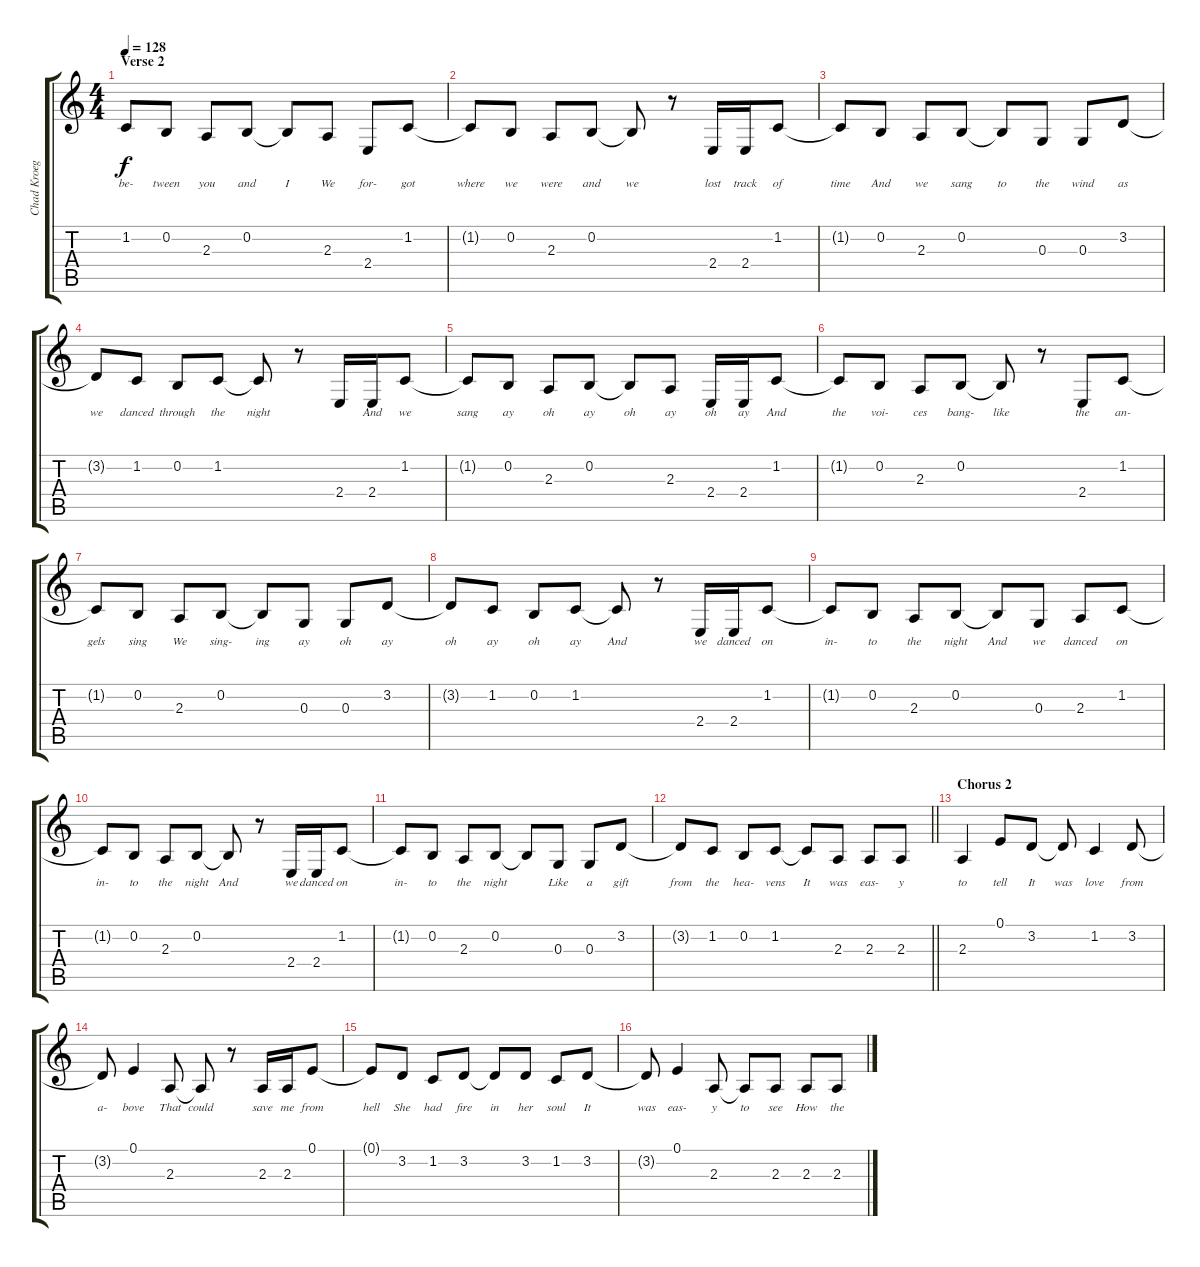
\track ("Chad Kroeger (voice)" "Chad Kroeg") {instrument tenorsax}
\staff {score tabs}
\tuning (E4 B3 G3 D3 A2 E2) {hide}
\ts (4 4)
\section ("" "Verse 2")
\tempo 128
\clef g2
\ks c
1.2{t}.8{lyrics (0 "be-") lyrics (1 "") lyrics (2 "") lyrics (3 "") lyrics (4 "") dy f} 0.2.8{lyrics (0 "tween") lyrics (1 "") lyrics (2 "") lyrics (3 "") lyrics (4 "")} 2.3.8{lyrics (0 "you") lyrics (1 "") lyrics (2 "") lyrics (3 "") lyrics (4 "")} 0.2.8{lyrics (0 "and") lyrics (1 "") lyrics (2 "") lyrics (3 "") lyrics (4 "")} 0.2{t}.8{lyrics (0 "I") lyrics (1 "") lyrics (2 "") lyrics (3 "") lyrics (4 "")} 2.3.8{lyrics (0 "We") lyrics (1 "") lyrics (2 "") lyrics (3 "") lyrics (4 "")} 2.4.8{lyrics (0 "for-") lyrics (1 "") lyrics (2 "") lyrics (3 "") lyrics (4 "")} 1.2.8{lyrics (0 "got") lyrics (1 "") lyrics (2 "") lyrics (3 "") lyrics (4 "")} |
1.2{t}.8{lyrics (0 "where") lyrics (1 "") lyrics (2 "") lyrics (3 "") lyrics (4 "")} 0.2.8{lyrics (0 "we") lyrics (1 "") lyrics (2 "") lyrics (3 "") lyrics (4 "")} 2.3.8{lyrics (0 "were") lyrics (1 "") lyrics (2 "") lyrics (3 "") lyrics (4 "")} 0.2.8{lyrics (0 "and") lyrics (1 "") lyrics (2 "") lyrics (3 "") lyrics (4 "")} 0.2{t}.8{lyrics (0 "we") lyrics (1 "") lyrics (2 "") lyrics (3 "") lyrics (4 "")} r.8 2.4.16{lyrics (0 "lost") lyrics (1 "") lyrics (2 "") lyrics (3 "") lyrics (4 "")} 2.4.16{lyrics (0 "track") lyrics (1 "") lyrics (2 "") lyrics (3 "") lyrics (4 "")} 1.2.8{lyrics (0 "of") lyrics (1 "") lyrics (2 "") lyrics (3 "") lyrics (4 "")} |
1.2{t}.8{lyrics (0 "time") lyrics (1 "") lyrics (2 "") lyrics (3 "") lyrics (4 "")} 0.2.8{lyrics (0 "And") lyrics (1 "") lyrics (2 "") lyrics (3 "") lyrics (4 "")} 2.3.8{lyrics (0 "we") lyrics (1 "") lyrics (2 "") lyrics (3 "") lyrics (4 "")} 0.2.8{lyrics (0 "sang") lyrics (1 "") lyrics (2 "") lyrics (3 "") lyrics (4 "")} 0.2{t}.8{lyrics (0 "to") lyrics (1 "") lyrics (2 "") lyrics (3 "") lyrics (4 "")} 0.3.8{lyrics (0 "the") lyrics (1 "") lyrics (2 "") lyrics (3 "") lyrics (4 "")} 0.3.8{lyrics (0 "wind") lyrics (1 "") lyrics (2 "") lyrics (3 "") lyrics (4 "")} 3.2.8{lyrics (0 "as") lyrics (1 "") lyrics (2 "") lyrics (3 "") lyrics (4 "")} |
3.2{t}.8{lyrics (0 "we") lyrics (1 "") lyrics (2 "") lyrics (3 "") lyrics (4 "")} 1.2.8{lyrics (0 "danced") lyrics (1 "") lyrics (2 "") lyrics (3 "") lyrics (4 "")} 0.2.8{lyrics (0 "through") lyrics (1 "") lyrics (2 "") lyrics (3 "") lyrics (4 "")} 1.2.8{lyrics (0 "the") lyrics (1 "") lyrics (2 "") lyrics (3 "") lyrics (4 "")} 1.2{t}.8{lyrics (0 "night") lyrics (1 "") lyrics (2 "") lyrics (3 "") lyrics (4 "")} r.8 2.4.16{lyrics (0 "") lyrics (1 "") lyrics (2 "") lyrics (3 "") lyrics (4 "")} 2.4.16{lyrics (0 "And") lyrics (1 "") lyrics (2 "") lyrics (3 "") lyrics (4 "")} 1.2.8{lyrics (0 "we") lyrics (1 "") lyrics (2 "") lyrics (3 "") lyrics (4 "")} |
1.2{t}.8{lyrics (0 "sang") lyrics (1 "") lyrics (2 "") lyrics (3 "") lyrics (4 "")} 0.2.8{lyrics (0 "ay") lyrics (1 "") lyrics (2 "") lyrics (3 "") lyrics (4 "")} 2.3.8{lyrics (0 "oh") lyrics (1 "") lyrics (2 "") lyrics (3 "") lyrics (4 "")} 0.2.8{lyrics (0 "ay") lyrics (1 "") lyrics (2 "") lyrics (3 "") lyrics (4 "")} 0.2{t}.8{lyrics (0 "oh") lyrics (1 "") lyrics (2 "") lyrics (3 "") lyrics (4 "")} 2.3.8{lyrics (0 "ay") lyrics (1 "") lyrics (2 "") lyrics (3 "") lyrics (4 "")} 2.4.16{lyrics (0 "oh") lyrics (1 "") lyrics (2 "") lyrics (3 "") lyrics (4 "")} 2.4.16{lyrics (0 "ay") lyrics (1 "") lyrics (2 "") lyrics (3 "") lyrics (4 "")} 1.2.8{lyrics (0 "And") lyrics (1 "") lyrics (2 "") lyrics (3 "") lyrics (4 "")} |
1.2{t}.8{lyrics (0 "the") lyrics (1 "") lyrics (2 "") lyrics (3 "") lyrics (4 "")} 0.2.8{lyrics (0 "voi-") lyrics (1 "") lyrics (2 "") lyrics (3 "") lyrics (4 "")} 2.3.8{lyrics (0 "ces") lyrics (1 "") lyrics (2 "") lyrics (3 "") lyrics (4 "")} 0.2.8{lyrics (0 "bang-") lyrics (1 "") lyrics (2 "") lyrics (3 "") lyrics (4 "")} 0.2{t}.8{lyrics (0 "like") lyrics (1 "") lyrics (2 "") lyrics (3 "") lyrics (4 "")} r.8 2.4.8{lyrics (0 "the") lyrics (1 "") lyrics (2 "") lyrics (3 "") lyrics (4 "")} 1.2.8{lyrics (0 "an-") lyrics (1 "") lyrics (2 "") lyrics (3 "") lyrics (4 "")} |
1.2{t}.8{lyrics (0 "gels") lyrics (1 "") lyrics (2 "") lyrics (3 "") lyrics (4 "")} 0.2.8{lyrics (0 "sing") lyrics (1 "") lyrics (2 "") lyrics (3 "") lyrics (4 "")} 2.3.8{lyrics (0 "We") lyrics (1 "") lyrics (2 "") lyrics (3 "") lyrics (4 "")} 0.2.8{lyrics (0 "sing-") lyrics (1 "") lyrics (2 "") lyrics (3 "") lyrics (4 "")} 0.2{t}.8{lyrics (0 "ing") lyrics (1 "") lyrics (2 "") lyrics (3 "") lyrics (4 "")} 0.3.8{lyrics (0 "ay") lyrics (1 "") lyrics (2 "") lyrics (3 "") lyrics (4 "")} 0.3.8{lyrics (0 "oh") lyrics (1 "") lyrics (2 "") lyrics (3 "") lyrics (4 "")} 3.2.8{lyrics (0 "ay") lyrics (1 "") lyrics (2 "") lyrics (3 "") lyrics (4 "")} |
3.2{t}.8{lyrics (0 "oh") lyrics (1 "") lyrics (2 "") lyrics (3 "") lyrics (4 "")} 1.2.8{lyrics (0 "ay") lyrics (1 "") lyrics (2 "") lyrics (3 "") lyrics (4 "")} 0.2.8{lyrics (0 "oh") lyrics (1 "") lyrics (2 "") lyrics (3 "") lyrics (4 "")} 1.2.8{lyrics (0 "ay") lyrics (1 "") lyrics (2 "") lyrics (3 "") lyrics (4 "")} 1.2{t}.8{lyrics (0 "And") lyrics (1 "") lyrics (2 "") lyrics (3 "") lyrics (4 "")} r.8 2.4.16{lyrics (0 "we") lyrics (1 "") lyrics (2 "") lyrics (3 "") lyrics (4 "")} 2.4.16{lyrics (0 "danced") lyrics (1 "") lyrics (2 "") lyrics (3 "") lyrics (4 "")} 1.2.8{lyrics (0 "on") lyrics (1 "") lyrics (2 "") lyrics (3 "") lyrics (4 "")} |
1.2{t}.8{lyrics (0 "in-") lyrics (1 "") lyrics (2 "") lyrics (3 "") lyrics (4 "")} 0.2.8{lyrics (0 "to") lyrics (1 "") lyrics (2 "") lyrics (3 "") lyrics (4 "")} 2.3.8{lyrics (0 "the") lyrics (1 "") lyrics (2 "") lyrics (3 "") lyrics (4 "")} 0.2.8{lyrics (0 "night") lyrics (1 "") lyrics (2 "") lyrics (3 "") lyrics (4 "")} 0.2{t}.8{lyrics (0 "And") lyrics (1 "") lyrics (2 "") lyrics (3 "") lyrics (4 "")} 0.3.8{lyrics (0 "we") lyrics (1 "") lyrics (2 "") lyrics (3 "") lyrics (4 "")} 2.3.8{lyrics (0 "danced") lyrics (1 "") lyrics (2 "") lyrics (3 "") lyrics (4 "")} 1.2.8{lyrics (0 "on") lyrics (1 "") lyrics (2 "") lyrics (3 "") lyrics (4 "")} |
1.2{t}.8{lyrics (0 "in-") lyrics (1 "") lyrics (2 "") lyrics (3 "") lyrics (4 "")} 0.2.8{lyrics (0 "to") lyrics (1 "") lyrics (2 "") lyrics (3 "") lyrics (4 "")} 2.3.8{lyrics (0 "the") lyrics (1 "") lyrics (2 "") lyrics (3 "") lyrics (4 "")} 0.2.8{lyrics (0 "night") lyrics (1 "") lyrics (2 "") lyrics (3 "") lyrics (4 "")} 0.2{t}.8{lyrics (0 "And") lyrics (1 "") lyrics (2 "") lyrics (3 "") lyrics (4 "")} r.8 2.4.16{lyrics (0 "we") lyrics (1 "") lyrics (2 "") lyrics (3 "") lyrics (4 "")} 2.4.16{lyrics (0 "danced") lyrics (1 "") lyrics (2 "") lyrics (3 "") lyrics (4 "")} 1.2.8{lyrics (0 "on") lyrics (1 "") lyrics (2 "") lyrics (3 "") lyrics (4 "")} |
1.2{t}.8{lyrics (0 "in-") lyrics (1 "") lyrics (2 "") lyrics (3 "") lyrics (4 "")} 0.2.8{lyrics (0 "to") lyrics (1 "") lyrics (2 "") lyrics (3 "") lyrics (4 "")} 2.3.8{lyrics (0 "the") lyrics (1 "") lyrics (2 "") lyrics (3 "") lyrics (4 "")} 0.2.8{lyrics (0 "night") lyrics (1 "") lyrics (2 "") lyrics (3 "") lyrics (4 "")} 0.2{t}.8{lyrics (0 "") lyrics (1 "") lyrics (2 "") lyrics (3 "") lyrics (4 "")} 0.3.8{lyrics (0 "Like") lyrics (1 "") lyrics (2 "") lyrics (3 "") lyrics (4 "")} 0.3.8{lyrics (0 "a") lyrics (1 "") lyrics (2 "") lyrics (3 "") lyrics (4 "")} 3.2.8{lyrics (0 "gift") lyrics (1 "") lyrics (2 "") lyrics (3 "") lyrics (4 "")} |
\barLineRight lightlight
3.2{t}.8{lyrics (0 "from") lyrics (1 "") lyrics (2 "") lyrics (3 "") lyrics (4 "")} 1.2.8{lyrics (0 "the") lyrics (1 "") lyrics (2 "") lyrics (3 "") lyrics (4 "")} 0.2.8{lyrics (0 "hea-") lyrics (1 "") lyrics (2 "") lyrics (3 "") lyrics (4 "")} 1.2.8{lyrics (0 "vens") lyrics (1 "") lyrics (2 "") lyrics (3 "") lyrics (4 "")} 1.2{t}.8{lyrics (0 "It") lyrics (1 "") lyrics (2 "") lyrics (3 "") lyrics (4 "")} 2.3.8{lyrics (0 "was") lyrics (1 "") lyrics (2 "") lyrics (3 "") lyrics (4 "")} 2.3.8{lyrics (0 "eas-") lyrics (1 "") lyrics (2 "") lyrics (3 "") lyrics (4 "")} 2.3.8{lyrics (0 "y") lyrics (1 "") lyrics (2 "") lyrics (3 "") lyrics (4 "")} |
\section ("" "Chorus 2")
2.3.4{lyrics (0 "to") lyrics (1 "") lyrics (2 "") lyrics (3 "") lyrics (4 "")} 0.1.8{lyrics (0 "tell") lyrics (1 "") lyrics (2 "") lyrics (3 "") lyrics (4 "")} 3.2.8{lyrics (0 "It") lyrics (1 "") lyrics (2 "") lyrics (3 "") lyrics (4 "")} 3.2{t}.8{lyrics (0 "was") lyrics (1 "") lyrics (2 "") lyrics (3 "") lyrics (4 "")} 1.2.4{lyrics (0 "love") lyrics (1 "") lyrics (2 "") lyrics (3 "") lyrics (4 "")} 3.2.8{lyrics (0 "from") lyrics (1 "") lyrics (2 "") lyrics (3 "") lyrics (4 "")} |
3.2{t}.8{lyrics (0 "a-") lyrics (1 "") lyrics (2 "") lyrics (3 "") lyrics (4 "")} 0.1.4{lyrics (0 "bove") lyrics (1 "") lyrics (2 "") lyrics (3 "") lyrics (4 "")} 2.3.8{lyrics (0 "That") lyrics (1 "") lyrics (2 "") lyrics (3 "") lyrics (4 "")} 2.3{t}.8{lyrics (0 "could") lyrics (1 "") lyrics (2 "") lyrics (3 "") lyrics (4 "")} r.8 2.3.16{lyrics (0 "save") lyrics (1 "") lyrics (2 "") lyrics (3 "") lyrics (4 "")} 2.3.16{lyrics (0 "me") lyrics (1 "") lyrics (2 "") lyrics (3 "") lyrics (4 "")} 0.1.8{lyrics (0 "from") lyrics (1 "") lyrics (2 "") lyrics (3 "") lyrics (4 "")} |
0.1{t}.8{lyrics (0 "hell") lyrics (1 "") lyrics (2 "") lyrics (3 "") lyrics (4 "")} 3.2.8{lyrics (0 "She") lyrics (1 "") lyrics (2 "") lyrics (3 "") lyrics (4 "")} 1.2.8{lyrics (0 "had") lyrics (1 "") lyrics (2 "") lyrics (3 "") lyrics (4 "")} 3.2.8{lyrics (0 "fire") lyrics (1 "") lyrics (2 "") lyrics (3 "") lyrics (4 "")} 3.2{t}.8{lyrics (0 "in") lyrics (1 "") lyrics (2 "") lyrics (3 "") lyrics (4 "")} 3.2.8{lyrics (0 "her") lyrics (1 "") lyrics (2 "") lyrics (3 "") lyrics (4 "")} 1.2.8{lyrics (0 "soul") lyrics (1 "") lyrics (2 "") lyrics (3 "") lyrics (4 "")} 3.2.8{lyrics (0 "It") lyrics (1 "") lyrics (2 "") lyrics (3 "") lyrics (4 "")} |
3.2{t}.8{lyrics (0 "was") lyrics (1 "") lyrics (2 "") lyrics (3 "") lyrics (4 "")} 0.1.4{lyrics (0 "eas-") lyrics (1 "") lyrics (2 "") lyrics (3 "") lyrics (4 "")} 2.3.8{lyrics (0 "y") lyrics (1 "") lyrics (2 "") lyrics (3 "") lyrics (4 "")} 2.3{t}.8{lyrics (0 "to") lyrics (1 "") lyrics (2 "") lyrics (3 "") lyrics (4 "")} 2.3.8{lyrics (0 "see") lyrics (1 "") lyrics (2 "") lyrics (3 "") lyrics (4 "")} 2.3.8{lyrics (0 "How") lyrics (1 "") lyrics (2 "") lyrics (3 "") lyrics (4 "")} 2.3.8{lyrics (0 "the") lyrics (1 "") lyrics (2 "") lyrics (3 "") lyrics (4 "")}
